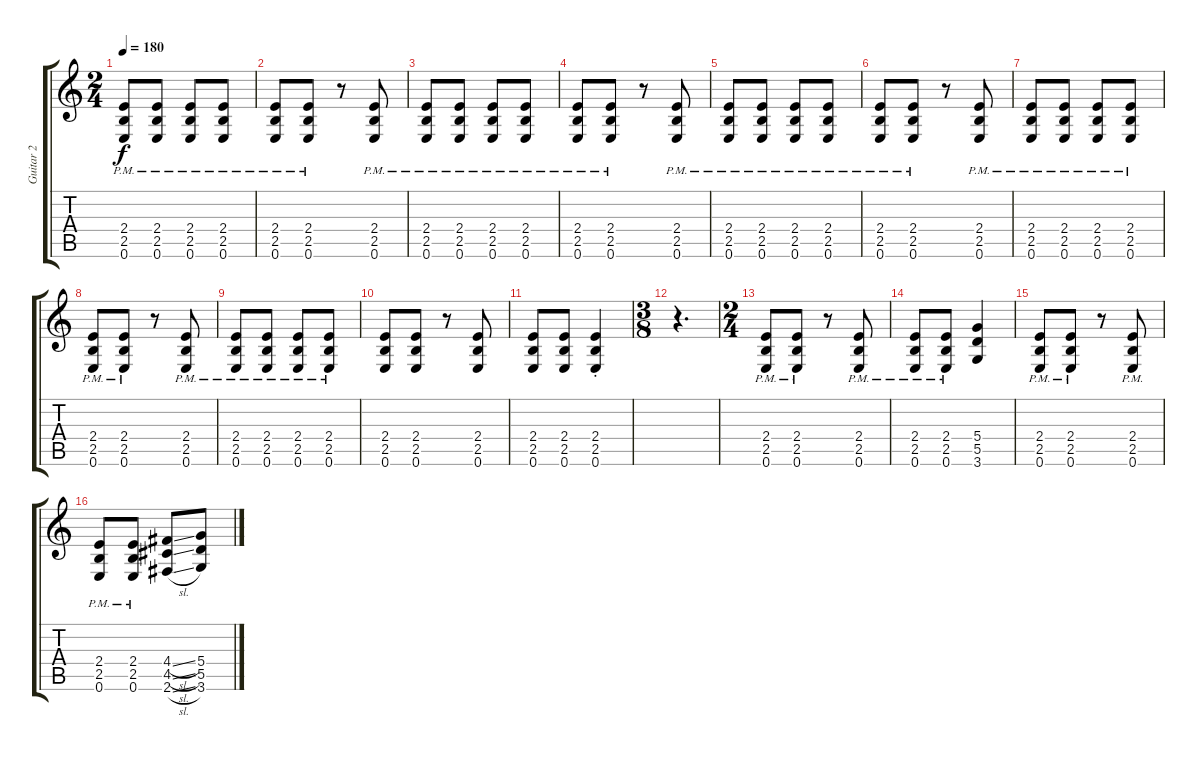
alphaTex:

\track ("Guitar 2" "Guitar 2") {instrument distortionguitar}
\staff {score tabs}
\tuning (E4 B3 G3 D3 A2 E2) {hide}
\ts (2 4)
\tempo 180
\clef g2
\ks c
(2.4{pm} 2.5{pm} 0.6{pm}).8{dy f} (2.4{pm} 2.5{pm} 0.6{pm}).8 (2.4{pm} 2.5{pm} 0.6{pm}).8 (2.4{pm} 2.5{pm} 0.6{pm}).8 |
(2.4{pm} 2.5{pm} 0.6{pm}).8 (2.4{pm} 2.5{pm} 0.6{pm}).8 r.8 (2.4{pm} 2.5{pm} 0.6{pm}).8 |
(2.4{pm} 2.5{pm} 0.6{pm}).8 (2.4{pm} 2.5{pm} 0.6{pm}).8 (2.4{pm} 2.5{pm} 0.6{pm}).8 (2.4{pm} 2.5{pm} 0.6{pm}).8 |
(2.4{pm} 2.5{pm} 0.6{pm}).8 (2.4{pm} 2.5{pm} 0.6{pm}).8 r.8 (2.4{pm} 2.5{pm} 0.6{pm}).8 |
(2.4{pm} 2.5{pm} 0.6{pm}).8 (2.4{pm} 2.5{pm} 0.6{pm}).8 (2.4{pm} 2.5{pm} 0.6{pm}).8 (2.4{pm} 2.5{pm} 0.6{pm}).8 |
(2.4{pm} 2.5{pm} 0.6{pm}).8 (2.4{pm} 2.5{pm} 0.6{pm}).8 r.8 (2.4{pm} 2.5{pm} 0.6{pm}).8 |
(2.4{pm} 2.5{pm} 0.6{pm}).8 (2.4{pm} 2.5{pm} 0.6{pm}).8 (2.4{pm} 2.5{pm} 0.6{pm}).8 (2.4{pm} 2.5{pm} 0.6{pm}).8 |
(2.4{pm} 2.5{pm} 0.6{pm}).8 (2.4{pm} 2.5{pm} 0.6{pm}).8 r.8 (2.4{pm} 2.5{pm} 0.6{pm}).8 |
(2.4{pm} 2.5{pm} 0.6{pm}).8 (2.4{pm} 2.5{pm} 0.6{pm}).8 (2.4{pm} 2.5{pm} 0.6{pm}).8 (2.4{pm} 2.5{pm} 0.6{pm}).8 |
(2.4 2.5 0.6).8 (2.4 2.5 0.6).8 r.8 (2.4 2.5 0.6).8 |
(2.4 2.5 0.6).8 (2.4 2.5 0.6).8 (2.4{st} 2.5{st} 0.6{st}).4 |
\ts (3 8)
r.4{d} |
\ts (2 4)
(2.4{pm} 2.5{pm} 0.6{pm}).8 (2.4{pm} 2.5{pm} 0.6{pm}).8 r.8 (2.4{pm} 2.5{pm} 0.6{pm}).8 |
(2.4{pm} 2.5{pm} 0.6{pm}).8 (2.4{pm} 2.5{pm} 0.6{pm}).8 (5.4 5.5 3.6).4 |
(2.4{pm} 2.5{pm} 0.6{pm}).8 (2.4{pm} 2.5{pm} 0.6{pm}).8 r.8 (2.4{pm} 2.5{pm} 0.6{pm}).8 |
(2.4{pm} 2.5{pm} 0.6{pm}).8 (2.4{pm} 2.5{pm} 0.6{pm}).8 (4.4{sl} 4.5{sl} 2.6{sl}).8 (5.4 5.5 3.6).8
